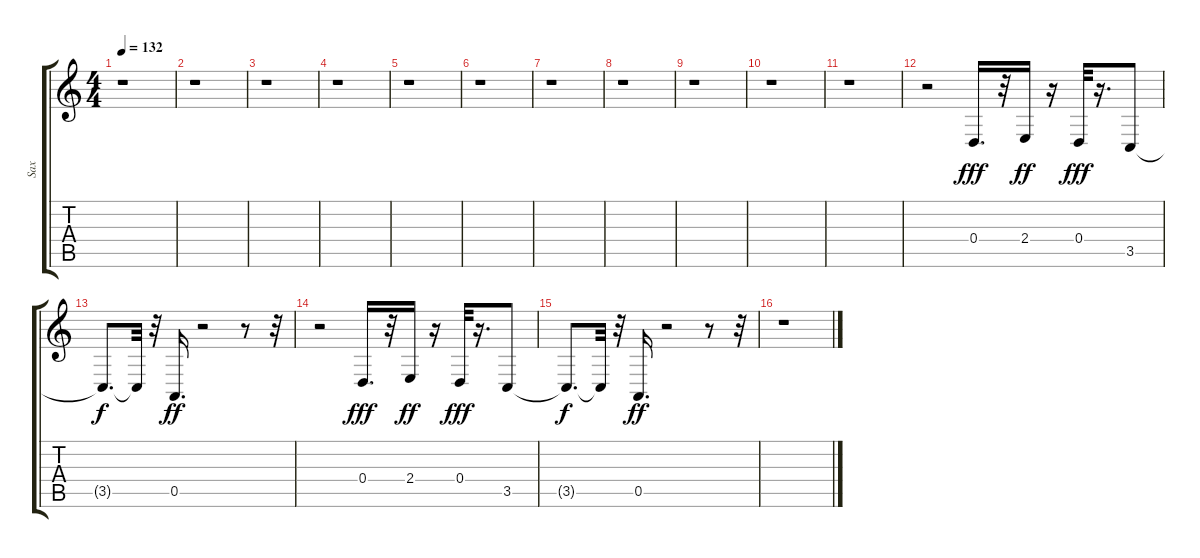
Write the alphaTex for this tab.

\track ("Sax" "Sax") {instrument baritonesax}
\staff {score tabs}
\tuning (E4 B3 G3 D3 A2 E2) {hide}
\ts (4 4)
\tempo 132
\clef g2
\ks c
r.1{dy fff} |
r.1 |
r.1 |
r.1 |
r.1 |
r.1 |
r.1 |
r.1 |
r.1 |
r.1 |
r.1 |
r.2 0.4.16{d} r.32 2.4.16{dy ff} r.16 0.4.32{dy fff} r.16{d} 3.5.8 |
3.5{t}.8{d dy f} 3.5{t}.32 r.32 0.5.16{d dy ff} r.2 r.8 r.32 |
r.2 0.4.16{d dy fff} r.32 2.4.16{dy ff} r.16 0.4.32{dy fff} r.16{d} 3.5.8 |
3.5{t}.8{d dy f} 3.5{t}.32 r.32 0.5.16{d dy ff} r.2 r.8 r.32 |
r.1
